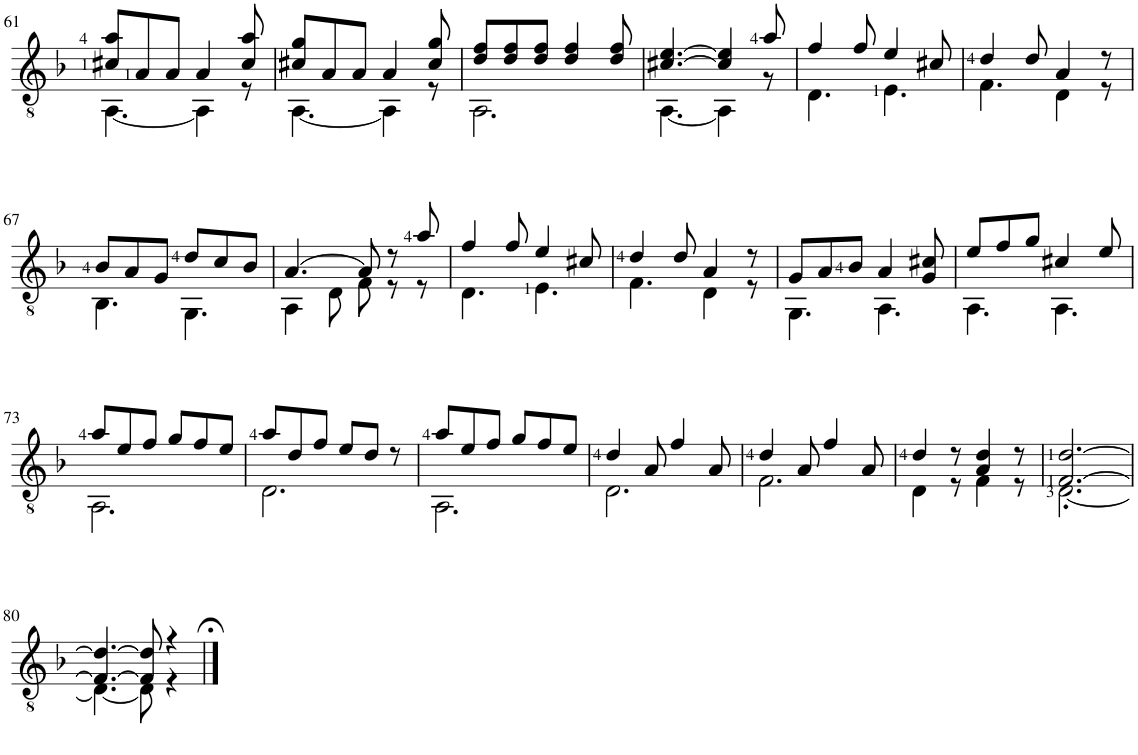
**kern
*part1
*staff1
*I"Guitar
*I'Guit.
!!LO:PB:g=z
*clefGv2
*k[b-]
*M6/8
=61
*^
8c#X/ 8a/L	[4.AA\
8A/	.
8A/J	.
4A/	4AA\]
8c#/ 8a/	8r
=62	=62
8c#X/ 8g/L	[4.AA\
8A/	.
8A/J	.
4A/	4AA\]
8c#/ 8g/	8r
=63	=63
8d/ 8f/L	2.AA\
8d/ 8f/	.
8d/ 8f/J	.
4d/ 4f/	.
8d/ 8f/	.
=64	=64
[4.c#X/ [4.e/	[4.AA\
4c#/] 4e/]	4AA\]
8a/	8r
=65	=65
4f/	4.D\
8f/	.
4e/	4.E\
8c#X/	.
=66	=66
4d/	4.F\
8d/	.
4A/	4D\
8r	8r
!!LO:LB:g=z	!!
=67	=67
8B-/L	4.BB-\
8A/	.
8G/J	.
8d/L	4.GG\
8c/	.
8B-/J	.
=68	=68
[4.A/	4AA\
.	8D\
8A/]	8F\
8r	8r
8a/	8r
=69	=69
4f/	4.D\
8f/	.
4e/	4.E\
8c#X/	.
=70	=70
4d/	4.F\
8d/	.
4A/	4D\
8r	8r
=71	=71
8G/L	4.GG\
8A/	.
8B-/J	.
4A/	4.AA\
8G/ 8c#X/	.
=72	=72
8e/L	4.AA\
8f/	.
8g/J	.
4c#X/	4.AA\
8e/	.
!!LO:LB:g=z	!!
=73	=73
8a/L	2.AA\
8e/	.
8f/J	.
8g/L	.
8f/	.
8e/J	.
=74	=74
8a/L	2.D\
8d/	.
8f/J	.
8e/L	.
8d/J	.
8r	.
=75	=75
8a/L	2.AA\
8e/	.
8f/J	.
8g/L	.
8f/	.
8e/J	.
=76	=76
4d/	2.D\
8A/	.
4f/	.
8A/	.
=77	=77
4d/	2.F\
8A/	.
4f/	.
8A/	.
=78	=78
4d/	4D\
8r	8r
4A/ 4d/	4F\
8r	8r
=79	=79
[2.F/< [2.d/<	[2.D\
!!LO:LB:g=z	!!
=80	=80
4.F/_ 4.d/_	4.D\_
8F/] 8d/]	8D\]
4r	4r
*v	*v
==
*-
